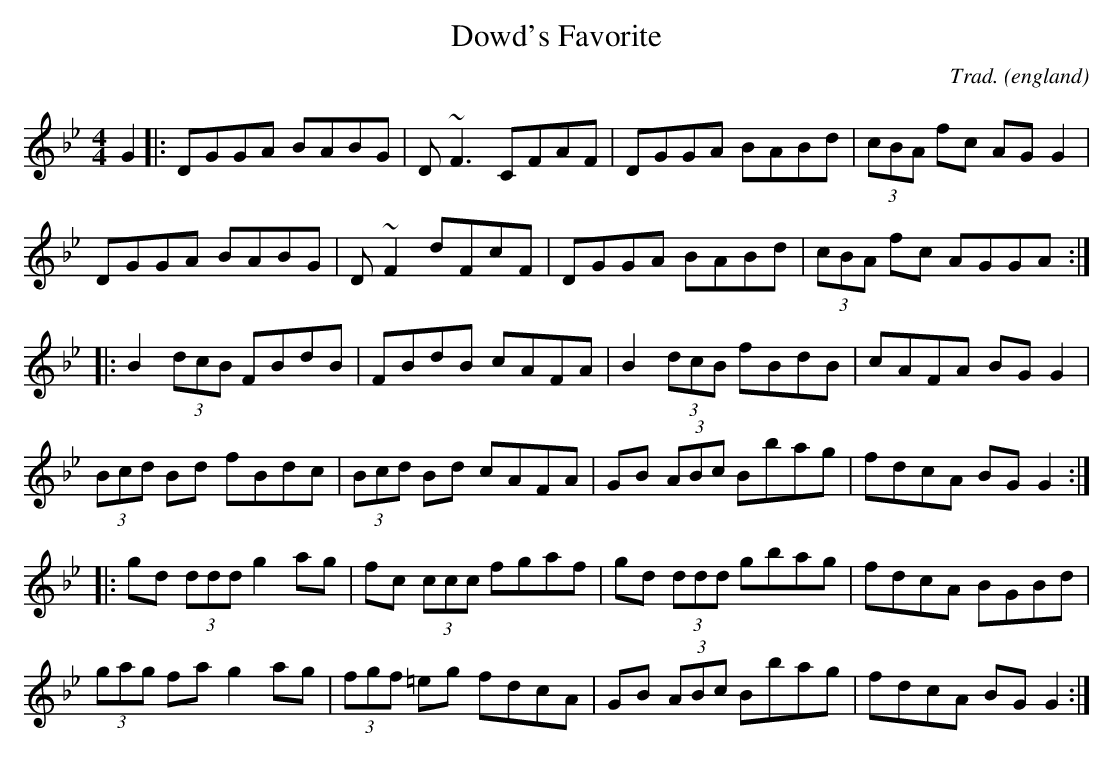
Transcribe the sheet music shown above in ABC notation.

X:1
T:Dowd's Favorite
O:england
M:4/4
L:1/8
C:Trad.
K:Gm
G2|:DGGA BABG|D ~F3 CFAF|DGGA BABd|(3cBA fc AG G2|
DGGA BABG|D ~F2 dFcF|DGGA BABd|(3cBA fc AGGA:|
|:B2 (3dcB FBdB|FBdB cAFA|B2 (3dcB fBdB|cAFA BG G2|
(3Bcd Bd fBdc|(3Bcd Bd cAFA|GB (3ABc Bbag|fdcA BG G2:|
|:gd (3ddd g2 ag|fc (3ccc fgaf|gd (3ddd gbag|fdcA BGBd|
(3gag fa g2 ag|(3fgf =eg fdcA|GB (3ABc Bbag|fdcA BG G2:|
